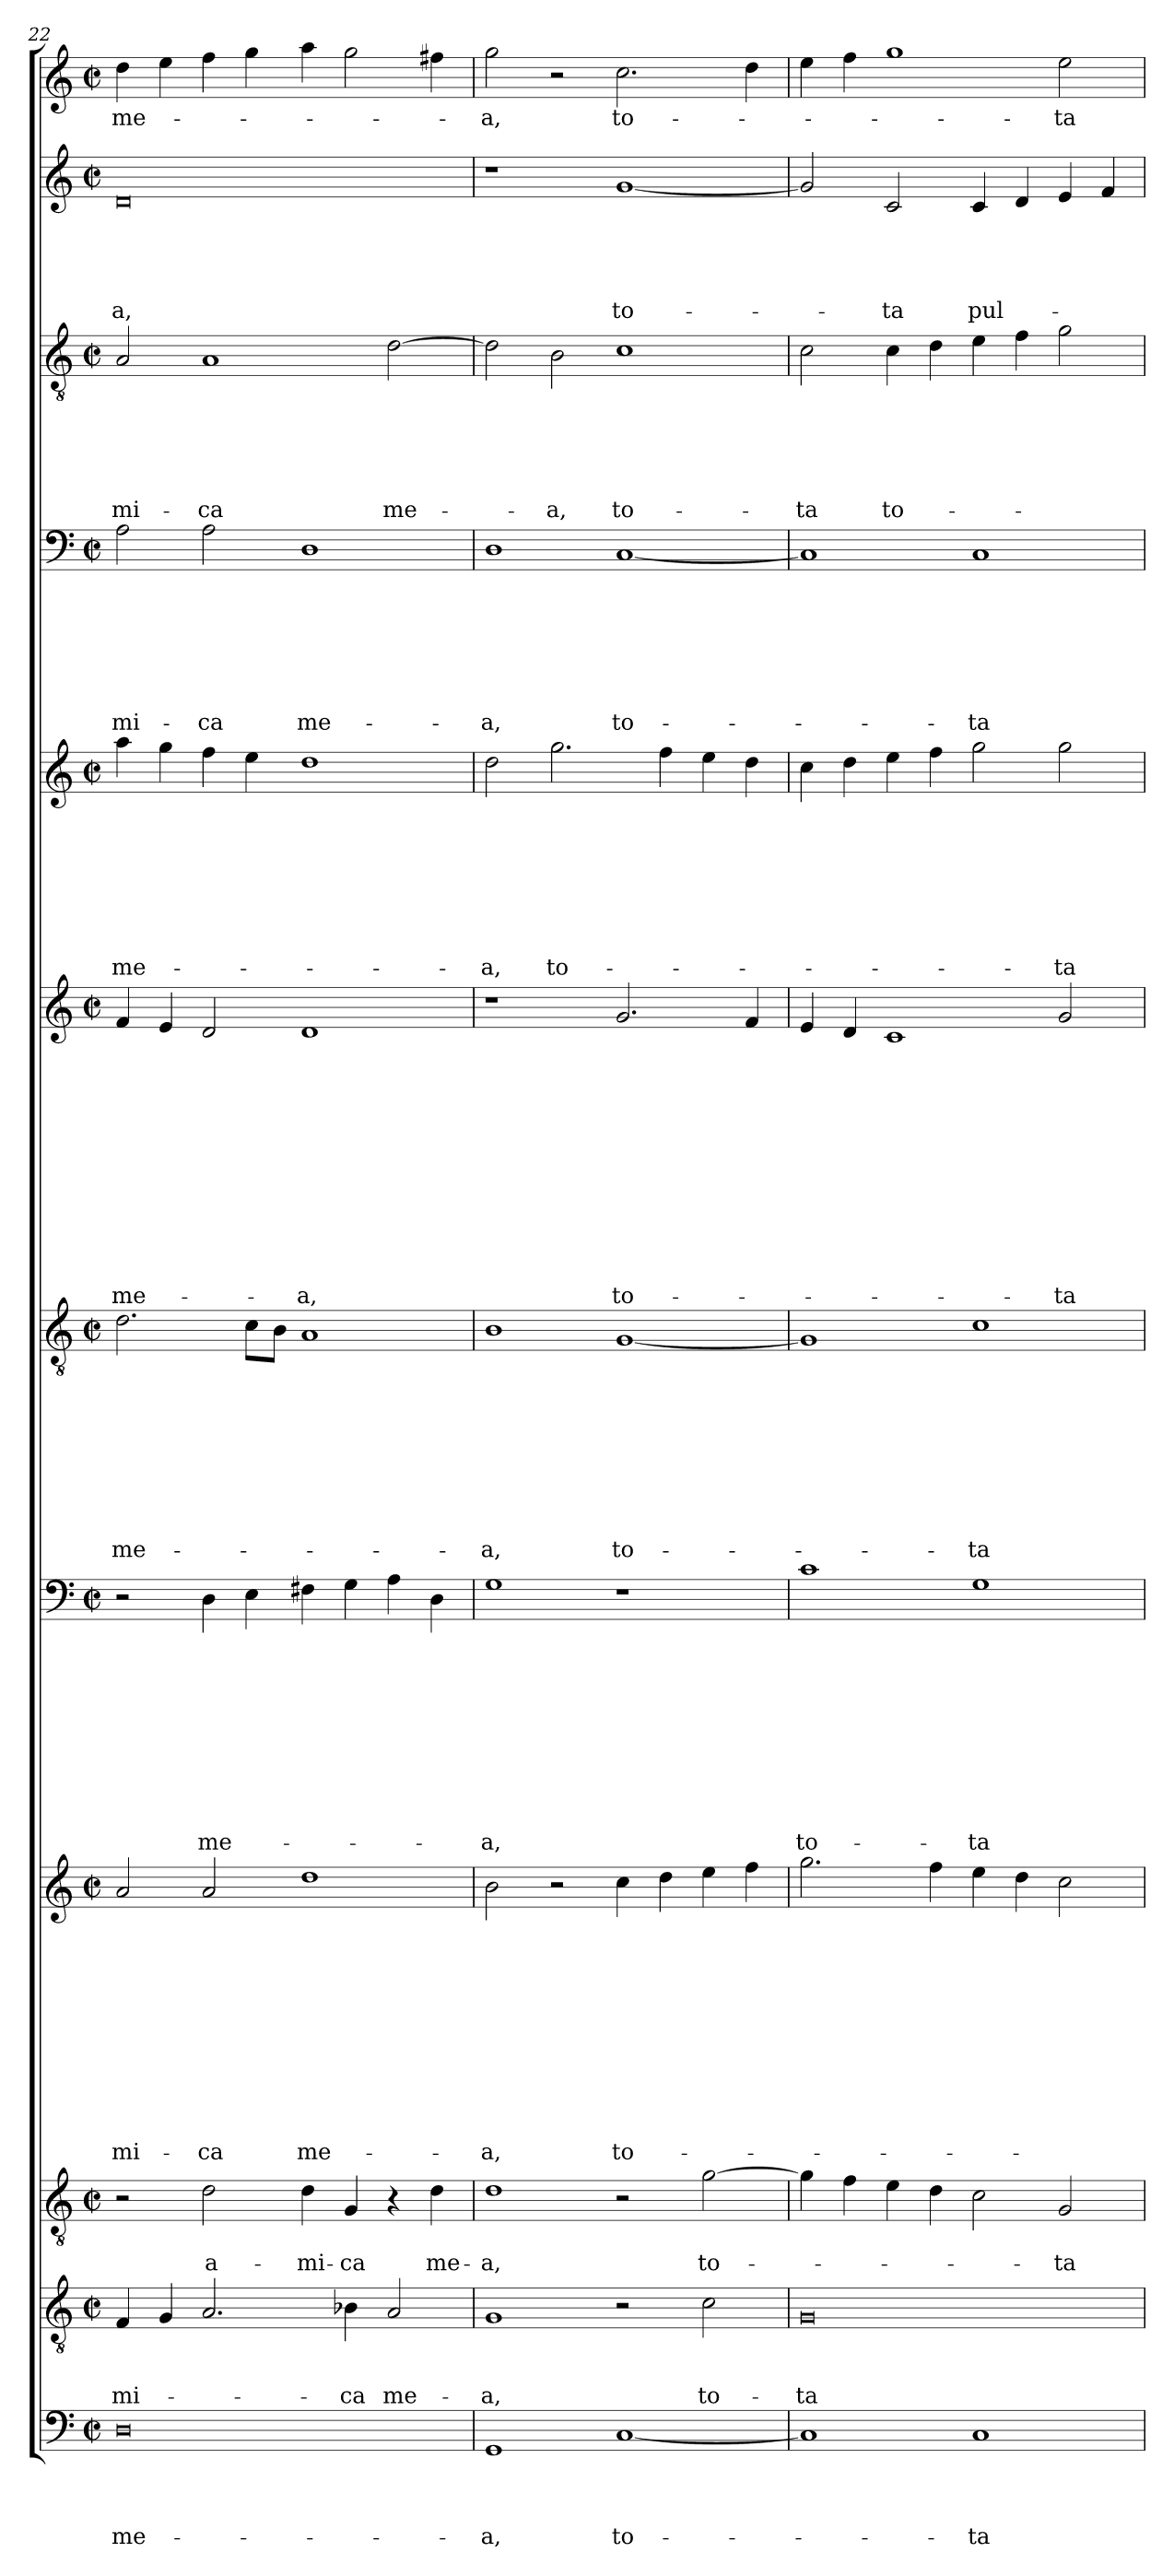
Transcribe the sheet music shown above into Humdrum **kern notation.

**kern	**text	**text	**text	**text	**kern	**text	**text	**text	**kern	**text	**text	**kern	**text	**text	**text	**text	**text	**text	**text	**text	**text	**text	**text	**kern	**text	**text	**text	**text	**text	**text	**text	**text	**text	**text	**kern	**text	**text	**text	**text	**text	**text	**text	**text	**text	**kern	**text	**text	**text	**text	**text	**text	**text	**text	**text	**text	**text	**text	**kern	**text	**text	**text	**text	**text	**text	**text	**text	**kern	**text	**text	**text	**text	**text	**text	**text	**kern	**text	**text	**text	**text	**text	**text	**kern	**text	**text	**text	**text	**text	**kern	**text
*part12	*part12	*part12	*part12	*part12	*part11	*part11	*part11	*part11	*part10	*part10	*part10	*part9	*part9	*part9	*part9	*part9	*part9	*part9	*part9	*part9	*part9	*part9	*part9	*part8	*part8	*part8	*part8	*part8	*part8	*part8	*part8	*part8	*part8	*part8	*part7	*part7	*part7	*part7	*part7	*part7	*part7	*part7	*part7	*part7	*part6	*part6	*part6	*part6	*part6	*part6	*part6	*part6	*part6	*part6	*part6	*part6	*part6	*part5	*part5	*part5	*part5	*part5	*part5	*part5	*part5	*part5	*part4	*part4	*part4	*part4	*part4	*part4	*part4	*part4	*part3	*part3	*part3	*part3	*part3	*part3	*part3	*part2	*part2	*part2	*part2	*part2	*part2	*part1	*part1
*staff12	*staff12	*staff12	*staff12	*staff12	*staff11	*staff11	*staff11	*staff11	*staff10	*staff10	*staff10	*staff9	*staff9	*staff9	*staff9	*staff9	*staff9	*staff9	*staff9	*staff9	*staff9	*staff9	*staff9	*staff8	*staff8	*staff8	*staff8	*staff8	*staff8	*staff8	*staff8	*staff8	*staff8	*staff8	*staff7	*staff7	*staff7	*staff7	*staff7	*staff7	*staff7	*staff7	*staff7	*staff7	*staff6	*staff6	*staff6	*staff6	*staff6	*staff6	*staff6	*staff6	*staff6	*staff6	*staff6	*staff6	*staff6	*staff5	*staff5	*staff5	*staff5	*staff5	*staff5	*staff5	*staff5	*staff5	*staff4	*staff4	*staff4	*staff4	*staff4	*staff4	*staff4	*staff4	*staff3	*staff3	*staff3	*staff3	*staff3	*staff3	*staff3	*staff2	*staff2	*staff2	*staff2	*staff2	*staff2	*staff1	*staff1
!!LO:PB:g=z
*clefF4	*	*	*	*	*clefGv2	*	*	*	*clefGv2	*	*	*clefG2	*	*	*	*	*	*	*	*	*	*	*	*clefF4	*	*	*	*	*	*	*	*	*	*	*clefGv2	*	*	*	*	*	*	*	*	*	*clefG2	*	*	*	*	*	*	*	*	*	*	*	*	*clefG2	*	*	*	*	*	*	*	*	*clefF4	*	*	*	*	*	*	*	*clefGv2	*	*	*	*	*	*	*clefG2	*	*	*	*	*	*clefG2	*
*k[]	*	*	*	*	*k[]	*	*	*	*k[]	*	*	*k[]	*	*	*	*	*	*	*	*	*	*	*	*k[]	*	*	*	*	*	*	*	*	*	*	*k[]	*	*	*	*	*	*	*	*	*	*k[]	*	*	*	*	*	*	*	*	*	*	*	*	*k[]	*	*	*	*	*	*	*	*	*k[]	*	*	*	*	*	*	*	*k[]	*	*	*	*	*	*	*k[]	*	*	*	*	*	*k[]	*
*C:	*	*	*	*	*C:	*	*	*	*C:	*	*	*C:	*	*	*	*	*	*	*	*	*	*	*	*C:	*	*	*	*	*	*	*	*	*	*	*C:	*	*	*	*	*	*	*	*	*	*C:	*	*	*	*	*	*	*	*	*	*	*	*	*C:	*	*	*	*	*	*	*	*	*C:	*	*	*	*	*	*	*	*C:	*	*	*	*	*	*	*C:	*	*	*	*	*	*C:	*
*M2/2	*	*	*	*	*M2/2	*	*	*	*M2/2	*	*	*M2/2	*	*	*	*	*	*	*	*	*	*	*	*M2/2	*	*	*	*	*	*	*	*	*	*	*M2/2	*	*	*	*	*	*	*	*	*	*M2/2	*	*	*	*	*	*	*	*	*	*	*	*	*M2/2	*	*	*	*	*	*	*	*	*M2/2	*	*	*	*	*	*	*	*M2/2	*	*	*	*	*	*	*M2/2	*	*	*	*	*	*M2/2	*
*met(c|)	*	*	*	*	*met(c|)	*	*	*	*met(c|)	*	*	*met(c|)	*	*	*	*	*	*	*	*	*	*	*	*met(c|)	*	*	*	*	*	*	*	*	*	*	*met(c|)	*	*	*	*	*	*	*	*	*	*met(c|)	*	*	*	*	*	*	*	*	*	*	*	*	*met(c|)	*	*	*	*	*	*	*	*	*met(c|)	*	*	*	*	*	*	*	*met(c|)	*	*	*	*	*	*	*met(c|)	*	*	*	*	*	*met(c|)	*
=22	=22	=22	=22	=22	=22	=22	=22	=22	=22	=22	=22	=22	=22	=22	=22	=22	=22	=22	=22	=22	=22	=22	=22	=22	=22	=22	=22	=22	=22	=22	=22	=22	=22	=22	=22	=22	=22	=22	=22	=22	=22	=22	=22	=22	=22	=22	=22	=22	=22	=22	=22	=22	=22	=22	=22	=22	=22	=22	=22	=22	=22	=22	=22	=22	=22	=22	=22	=22	=22	=22	=22	=22	=22	=22	=22	=22	=22	=22	=22	=22	=22	=22	=22	=22	=22	=22	=22	=22	=22
!	!	!	!	!LO:LY:b	!	!	!	!LO:LY:b	!	!	!	!	!	!	!	!	!	!	!	!	!	!	!LO:LY:b	!	!	!	!	!	!	!	!	!	!	!	!	!	!	!	!	!	!	!	!	!LO:LY:b	!	!	!	!	!	!	!	!	!	!	!	!	!LO:LY:b	!	!	!	!	!	!	!	!	!LO:LY:b	!	!	!	!	!	!	!	!LO:LY:b	!	!	!	!	!	!	!LO:LY:b	!	!	!	!	!	!LO:LY:b	!	!LO:LY:b
0D	.	.	.	me-	4F/	.	.	-mi-	2r	.	.	2a/	.	.	.	.	.	.	.	.	.	.	-mi-	2r	.	.	.	.	.	.	.	.	.	.	2.d\	.	.	.	.	.	.	.	.	me-	4f/	.	.	.	.	.	.	.	.	.	.	.	me-	4aa\	.	.	.	.	.	.	.	me-	2A\	.	.	.	.	.	.	-mi-	2A/	.	.	.	.	.	-mi-	0d	.	.	.	.	-a,	4dd\	me-
.	.	.	.	.	4G/	.	.	.	.	.	.	.	.	.	.	.	.	.	.	.	.	.	.	.	.	.	.	.	.	.	.	.	.	.	.	.	.	.	.	.	.	.	.	.	4e/	.	.	.	.	.	.	.	.	.	.	.	.	4gg\	.	.	.	.	.	.	.	.	.	.	.	.	.	.	.	.	.	.	.	.	.	.	.	.	.	.	.	.	.	4ee\	.
!	!	!	!	!	!	!	!	!	!	!	!LO:LY:b	!	!	!	!	!	!	!	!	!	!	!	!LO:LY:b	!	!	!	!	!	!	!	!	!	!	!LO:LY:b	!	!	!	!	!	!	!	!	!	!	!	!	!	!	!	!	!	!	!	!	!	!	!	!	!	!	!	!	!	!	!	!	!	!	!	!	!	!	!	!LO:LY:b	!	!	!	!	!	!	!LO:LY:b	!	!	!	!	!	!	!	!
.	.	.	.	.	2.A/	.	.	.	2d\	.	a-	2a/	.	.	.	.	.	.	.	.	.	.	-ca	4D\	.	.	.	.	.	.	.	.	.	me-	.	.	.	.	.	.	.	.	.	.	2d/	.	.	.	.	.	.	.	.	.	.	.	.	4ff\	.	.	.	.	.	.	.	.	2A\	.	.	.	.	.	.	-ca	1A	.	.	.	.	.	-ca	.	.	.	.	.	.	4ff\	.
.	.	.	.	.	.	.	.	.	.	.	.	.	.	.	.	.	.	.	.	.	.	.	.	4E\	.	.	.	.	.	.	.	.	.	.	8c\L	.	.	.	.	.	.	.	.	.	.	.	.	.	.	.	.	.	.	.	.	.	.	4ee\	.	.	.	.	.	.	.	.	.	.	.	.	.	.	.	.	.	.	.	.	.	.	.	.	.	.	.	.	.	4gg\	.
.	.	.	.	.	.	.	.	.	.	.	.	.	.	.	.	.	.	.	.	.	.	.	.	.	.	.	.	.	.	.	.	.	.	.	8B\J	.	.	.	.	.	.	.	.	.	.	.	.	.	.	.	.	.	.	.	.	.	.	.	.	.	.	.	.	.	.	.	.	.	.	.	.	.	.	.	.	.	.	.	.	.	.	.	.	.	.	.	.	.	.
!	!	!	!	!	!	!	!	!	!	!	!LO:LY:b	!	!	!	!	!	!	!	!	!	!	!	!LO:LY:b	!	!	!	!	!	!	!	!	!	!	!	!	!	!	!	!	!	!	!	!	!	!	!	!	!	!	!	!	!	!	!	!	!	!LO:LY:b	!	!	!	!	!	!	!	!	!	!	!	!	!	!	!	!	!LO:LY:b	!	!	!	!	!	!	!	!	!	!	!	!	!	!	!
.	.	.	.	.	.	.	.	.	4d\	.	-mi-	1dd	.	.	.	.	.	.	.	.	.	.	me-	4F#X\	.	.	.	.	.	.	.	.	.	.	1A	.	.	.	.	.	.	.	.	.	1d	.	.	.	.	.	.	.	.	.	.	.	-a,	1dd	.	.	.	.	.	.	.	.	1D	.	.	.	.	.	.	me-	.	.	.	.	.	.	.	.	.	.	.	.	.	4aa\	.
!	!	!	!	!	!	!	!	!LO:LY:b	!	!	!LO:LY:b	!	!	!	!	!	!	!	!	!	!	!	!	!	!	!	!	!	!	!	!	!	!	!	!	!	!	!	!	!	!	!	!	!	!	!	!	!	!	!	!	!	!	!	!	!	!	!	!	!	!	!	!	!	!	!	!	!	!	!	!	!	!	!	!	!	!	!	!	!	!	!	!	!	!	!	!	!	!
.	.	.	.	.	4B-X\	.	.	-ca	4G/	.	-ca	.	.	.	.	.	.	.	.	.	.	.	.	4G\	.	.	.	.	.	.	.	.	.	.	.	.	.	.	.	.	.	.	.	.	.	.	.	.	.	.	.	.	.	.	.	.	.	.	.	.	.	.	.	.	.	.	.	.	.	.	.	.	.	.	.	.	.	.	.	.	.	.	.	.	.	.	.	2gg\	.
!	!	!	!	!	!	!	!	!LO:LY:b	!	!	!	!	!	!	!	!	!	!	!	!	!	!	!	!	!	!	!	!	!	!	!	!	!	!	!	!	!	!	!	!	!	!	!	!	!	!	!	!	!	!	!	!	!	!	!	!	!	!	!	!	!	!	!	!	!	!	!	!	!	!	!	!	!	!	!	!	!	!	!	!	!LO:LY:b	!	!	!	!	!	!	!	!
.	.	.	.	.	2A/	.	.	me-	4r	.	.	.	.	.	.	.	.	.	.	.	.	.	.	4A\	.	.	.	.	.	.	.	.	.	.	.	.	.	.	.	.	.	.	.	.	.	.	.	.	.	.	.	.	.	.	.	.	.	.	.	.	.	.	.	.	.	.	.	.	.	.	.	.	.	.	[2d\	.	.	.	.	.	me-	.	.	.	.	.	.	.	.
!	!	!	!	!	!	!	!	!	!	!	!LO:LY:b	!	!	!	!	!	!	!	!	!	!	!	!	!	!	!	!	!	!	!	!	!	!	!	!	!	!	!	!	!	!	!	!	!	!	!	!	!	!	!	!	!	!	!	!	!	!	!	!	!	!	!	!	!	!	!	!	!	!	!	!	!	!	!	!	!	!	!	!	!	!	!	!	!	!	!	!	!	!
.	.	.	.	.	.	.	.	.	4d\	.	me-	.	.	.	.	.	.	.	.	.	.	.	.	4D\	.	.	.	.	.	.	.	.	.	.	.	.	.	.	.	.	.	.	.	.	.	.	.	.	.	.	.	.	.	.	.	.	.	.	.	.	.	.	.	.	.	.	.	.	.	.	.	.	.	.	.	.	.	.	.	.	.	.	.	.	.	.	.	4ff#X\	.
=23	=23	=23	=23	=23	=23	=23	=23	=23	=23	=23	=23	=23	=23	=23	=23	=23	=23	=23	=23	=23	=23	=23	=23	=23	=23	=23	=23	=23	=23	=23	=23	=23	=23	=23	=23	=23	=23	=23	=23	=23	=23	=23	=23	=23	=23	=23	=23	=23	=23	=23	=23	=23	=23	=23	=23	=23	=23	=23	=23	=23	=23	=23	=23	=23	=23	=23	=23	=23	=23	=23	=23	=23	=23	=23	=23	=23	=23	=23	=23	=23	=23	=23	=23	=23	=23	=23	=23	=23	=23
!	!	!	!	!LO:LY:b	!	!	!	!LO:LY:b	!	!	!LO:LY:b	!	!	!	!	!	!	!	!	!	!	!	!LO:LY:b	!	!	!	!	!	!	!	!	!	!	!LO:LY:b	!	!	!	!	!	!	!	!	!	!LO:LY:b	!	!	!	!	!	!	!	!	!	!	!	!	!	!	!	!	!	!	!	!	!	!LO:LY:b	!	!	!	!	!	!	!	!LO:LY:b	!	!	!	!	!	!	!	!	!	!	!	!	!	!	!LO:LY:b
1GG	.	.	.	-a,	1G	.	.	-a,	1d	.	-a,	2b\	.	.	.	.	.	.	.	.	.	.	-a,	1G	.	.	.	.	.	.	.	.	.	-a,	1B	.	.	.	.	.	.	.	.	-a,	1r	.	.	.	.	.	.	.	.	.	.	.	.	2dd\	.	.	.	.	.	.	.	-a,	1D	.	.	.	.	.	.	-a,	2d\]	.	.	.	.	.	.	1r	.	.	.	.	.	2gg\	-a,
!	!	!	!	!	!	!	!	!	!	!	!	!	!	!	!	!	!	!	!	!	!	!	!	!	!	!	!	!	!	!	!	!	!	!	!	!	!	!	!	!	!	!	!	!	!	!	!	!	!	!	!	!	!	!	!	!	!	!	!	!	!	!	!	!	!	!LO:LY:b	!	!	!	!	!	!	!	!	!	!	!	!	!	!	!LO:LY:b	!	!	!	!	!	!	!	!
.	.	.	.	.	.	.	.	.	.	.	.	2r	.	.	.	.	.	.	.	.	.	.	.	.	.	.	.	.	.	.	.	.	.	.	.	.	.	.	.	.	.	.	.	.	.	.	.	.	.	.	.	.	.	.	.	.	.	2.gg\	.	.	.	.	.	.	.	to-	.	.	.	.	.	.	.	.	2B\	.	.	.	.	.	-a,	.	.	.	.	.	.	2r	.
!	!	!	!	!LO:LY:b	!	!	!	!	!	!	!	!	!	!	!	!	!	!	!	!	!	!	!LO:LY:b	!	!	!	!	!	!	!	!	!	!	!	!	!	!	!	!	!	!	!	!	!LO:LY:b	!	!	!	!	!	!	!	!	!	!	!	!	!LO:LY:b	!	!	!	!	!	!	!	!	!	!	!	!	!	!	!	!	!LO:LY:b	!	!	!	!	!	!	!LO:LY:b	!	!	!	!	!	!LO:LY:b	!	!LO:LY:b
[1C	.	.	.	to-	2r	.	.	.	2r	.	.	4cc\	.	.	.	.	.	.	.	.	.	.	to-	1r	.	.	.	.	.	.	.	.	.	.	[1G	.	.	.	.	.	.	.	.	to-	2.g/	.	.	.	.	.	.	.	.	.	.	.	to-	.	.	.	.	.	.	.	.	.	[1C	.	.	.	.	.	.	to-	1c	.	.	.	.	.	to-	[1g	.	.	.	.	to-	2.cc\	to-
.	.	.	.	.	.	.	.	.	.	.	.	4dd\	.	.	.	.	.	.	.	.	.	.	.	.	.	.	.	.	.	.	.	.	.	.	.	.	.	.	.	.	.	.	.	.	.	.	.	.	.	.	.	.	.	.	.	.	.	4ff\	.	.	.	.	.	.	.	.	.	.	.	.	.	.	.	.	.	.	.	.	.	.	.	.	.	.	.	.	.	.	.
!	!	!	!	!	!	!	!	!LO:LY:b	!	!	!LO:LY:b	!	!	!	!	!	!	!	!	!	!	!	!	!	!	!	!	!	!	!	!	!	!	!	!	!	!	!	!	!	!	!	!	!	!	!	!	!	!	!	!	!	!	!	!	!	!	!	!	!	!	!	!	!	!	!	!	!	!	!	!	!	!	!	!	!	!	!	!	!	!	!	!	!	!	!	!	!	!
.	.	.	.	.	2c\	.	.	to-	[2g\	.	to-	4ee\	.	.	.	.	.	.	.	.	.	.	.	.	.	.	.	.	.	.	.	.	.	.	.	.	.	.	.	.	.	.	.	.	.	.	.	.	.	.	.	.	.	.	.	.	.	4ee\	.	.	.	.	.	.	.	.	.	.	.	.	.	.	.	.	.	.	.	.	.	.	.	.	.	.	.	.	.	.	.
.	.	.	.	.	.	.	.	.	.	.	.	4ff\	.	.	.	.	.	.	.	.	.	.	.	.	.	.	.	.	.	.	.	.	.	.	.	.	.	.	.	.	.	.	.	.	4f/	.	.	.	.	.	.	.	.	.	.	.	.	4dd\	.	.	.	.	.	.	.	.	.	.	.	.	.	.	.	.	.	.	.	.	.	.	.	.	.	.	.	.	.	4dd\	.
=24	=24	=24	=24	=24	=24	=24	=24	=24	=24	=24	=24	=24	=24	=24	=24	=24	=24	=24	=24	=24	=24	=24	=24	=24	=24	=24	=24	=24	=24	=24	=24	=24	=24	=24	=24	=24	=24	=24	=24	=24	=24	=24	=24	=24	=24	=24	=24	=24	=24	=24	=24	=24	=24	=24	=24	=24	=24	=24	=24	=24	=24	=24	=24	=24	=24	=24	=24	=24	=24	=24	=24	=24	=24	=24	=24	=24	=24	=24	=24	=24	=24	=24	=24	=24	=24	=24	=24	=24	=24
!	!	!	!	!	!	!	!	!LO:LY:b	!	!	!	!	!	!	!	!	!	!	!	!	!	!	!	!	!	!	!	!	!	!	!	!	!	!LO:LY:b	!	!	!	!	!	!	!	!	!	!	!	!	!	!	!	!	!	!	!	!	!	!	!	!	!	!	!	!	!	!	!	!	!	!	!	!	!	!	!	!	!	!	!	!	!	!	!LO:LY:b	!	!	!	!	!	!	!	!
1C]	.	.	.	.	0G	.	.	-ta	4g\]	.	.	2.gg\	.	.	.	.	.	.	.	.	.	.	.	1c	.	.	.	.	.	.	.	.	.	to-	1G]	.	.	.	.	.	.	.	.	.	4e/	.	.	.	.	.	.	.	.	.	.	.	.	4cc\	.	.	.	.	.	.	.	.	1C]	.	.	.	.	.	.	.	2c\	.	.	.	.	.	-ta	2g/]	.	.	.	.	.	4ee\	.
.	.	.	.	.	.	.	.	.	4f\	.	.	.	.	.	.	.	.	.	.	.	.	.	.	.	.	.	.	.	.	.	.	.	.	.	.	.	.	.	.	.	.	.	.	.	4d/	.	.	.	.	.	.	.	.	.	.	.	.	4dd\	.	.	.	.	.	.	.	.	.	.	.	.	.	.	.	.	.	.	.	.	.	.	.	.	.	.	.	.	.	4ff\	.
!	!	!	!	!	!	!	!	!	!	!	!	!	!	!	!	!	!	!	!	!	!	!	!	!	!	!	!	!	!	!	!	!	!	!	!	!	!	!	!	!	!	!	!	!	!	!	!	!	!	!	!	!	!	!	!	!	!	!	!	!	!	!	!	!	!	!	!	!	!	!	!	!	!	!	!	!	!	!	!	!	!LO:LY:b	!	!	!	!	!	!LO:LY:b	!	!
.	.	.	.	.	.	.	.	.	4e\	.	.	.	.	.	.	.	.	.	.	.	.	.	.	.	.	.	.	.	.	.	.	.	.	.	.	.	.	.	.	.	.	.	.	.	1c	.	.	.	.	.	.	.	.	.	.	.	.	4ee\	.	.	.	.	.	.	.	.	.	.	.	.	.	.	.	.	4c\	.	.	.	.	.	to-	2c/	.	.	.	.	-ta	1gg	.
.	.	.	.	.	.	.	.	.	4d\	.	.	4ff\	.	.	.	.	.	.	.	.	.	.	.	.	.	.	.	.	.	.	.	.	.	.	.	.	.	.	.	.	.	.	.	.	.	.	.	.	.	.	.	.	.	.	.	.	.	4ff\	.	.	.	.	.	.	.	.	.	.	.	.	.	.	.	.	4d\	.	.	.	.	.	.	.	.	.	.	.	.	.	.
!	!	!	!	!LO:LY:b	!	!	!	!	!	!	!	!	!	!	!	!	!	!	!	!	!	!	!	!	!	!	!	!	!	!	!	!	!	!LO:LY:b	!	!	!	!	!	!	!	!	!	!LO:LY:b	!	!	!	!	!	!	!	!	!	!	!	!	!	!	!	!	!	!	!	!	!	!	!	!	!	!	!	!	!	!LO:LY:b	!	!	!	!	!	!	!	!	!	!	!	!	!LO:LY:b	!	!
1C	.	.	.	-ta	.	.	.	.	2c\	.	.	4ee\	.	.	.	.	.	.	.	.	.	.	.	1G	.	.	.	.	.	.	.	.	.	-ta	1c	.	.	.	.	.	.	.	.	-ta	.	.	.	.	.	.	.	.	.	.	.	.	.	2gg\	.	.	.	.	.	.	.	.	1C	.	.	.	.	.	.	-ta	4e\	.	.	.	.	.	.	4c/	.	.	.	.	pul-	.	.
.	.	.	.	.	.	.	.	.	.	.	.	4dd\	.	.	.	.	.	.	.	.	.	.	.	.	.	.	.	.	.	.	.	.	.	.	.	.	.	.	.	.	.	.	.	.	.	.	.	.	.	.	.	.	.	.	.	.	.	.	.	.	.	.	.	.	.	.	.	.	.	.	.	.	.	.	4f\	.	.	.	.	.	.	4d/	.	.	.	.	.	.	.
!	!	!	!	!	!	!	!	!	!	!	!LO:LY:b	!	!	!	!	!	!	!	!	!	!	!	!	!	!	!	!	!	!	!	!	!	!	!	!	!	!	!	!	!	!	!	!	!	!	!	!	!	!	!	!	!	!	!	!	!	!LO:LY:b	!	!	!	!	!	!	!	!	!LO:LY:b	!	!	!	!	!	!	!	!	!	!	!	!	!	!	!	!	!	!	!	!	!	!	!LO:LY:b
.	.	.	.	.	.	.	.	.	2G/	.	-ta	2cc\	.	.	.	.	.	.	.	.	.	.	.	.	.	.	.	.	.	.	.	.	.	.	.	.	.	.	.	.	.	.	.	.	2g/	.	.	.	.	.	.	.	.	.	.	.	-ta	2gg\	.	.	.	.	.	.	.	-ta	.	.	.	.	.	.	.	.	2g\	.	.	.	.	.	.	4e/	.	.	.	.	.	2ee\	-ta
.	.	.	.	.	.	.	.	.	.	.	.	.	.	.	.	.	.	.	.	.	.	.	.	.	.	.	.	.	.	.	.	.	.	.	.	.	.	.	.	.	.	.	.	.	.	.	.	.	.	.	.	.	.	.	.	.	.	.	.	.	.	.	.	.	.	.	.	.	.	.	.	.	.	.	.	.	.	.	.	.	.	4f/	.	.	.	.	.	.	.
=	=	=	=	=	=	=	=	=	=	=	=	=	=	=	=	=	=	=	=	=	=	=	=	=	=	=	=	=	=	=	=	=	=	=	=	=	=	=	=	=	=	=	=	=	=	=	=	=	=	=	=	=	=	=	=	=	=	=	=	=	=	=	=	=	=	=	=	=	=	=	=	=	=	=	=	=	=	=	=	=	=	=	=	=	=	=	=	=	=
*-	*-	*-	*-	*-	*-	*-	*-	*-	*-	*-	*-	*-	*-	*-	*-	*-	*-	*-	*-	*-	*-	*-	*-	*-	*-	*-	*-	*-	*-	*-	*-	*-	*-	*-	*-	*-	*-	*-	*-	*-	*-	*-	*-	*-	*-	*-	*-	*-	*-	*-	*-	*-	*-	*-	*-	*-	*-	*-	*-	*-	*-	*-	*-	*-	*-	*-	*-	*-	*-	*-	*-	*-	*-	*-	*-	*-	*-	*-	*-	*-	*-	*-	*-	*-	*-	*-	*-	*-	*-
